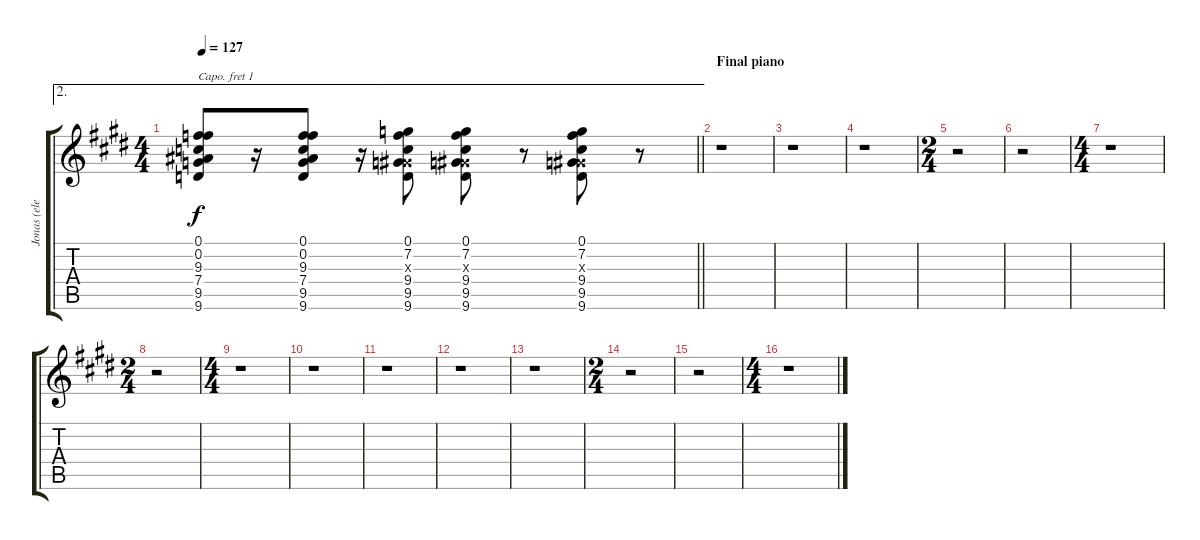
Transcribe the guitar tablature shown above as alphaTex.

\track ("Jonas (electric)" "Jonas (ele") {instrument electricguitarclean}
\staff {score tabs}
\capo 1
\tuning (E4 B3 G3 D3 A2 E2) {hide}
\ae 2
\ts (4 4)
\tempo 127
\clef g2
\barLineRight lightlight
\ks e
(0.1 0.2 9.3 7.4 9.5 9.6).8{dy f} r.16 (0.1 0.2 9.3 7.4 9.5 9.6).8 r.16 (0.1 7.2 0.3{x} 9.4 9.5 9.6).8 (0.1 7.2 0.3{x} 9.4 9.5 9.6).8 r.8 (0.1 7.2 0.3{x} 9.4 9.5 9.6).8 r.8 |
\section ("" "Final piano")
r.1 |
r.1 |
r.1 |
\ts (2 4)
r.2 |
r.2 |
\ts (4 4)
r.1 |
\ts (2 4)
r.2 |
\ts (4 4)
r.1 |
r.1 |
r.1 |
r.1 |
r.1 |
\ts (2 4)
r.2 |
r.2 |
\ts (4 4)
r.1
